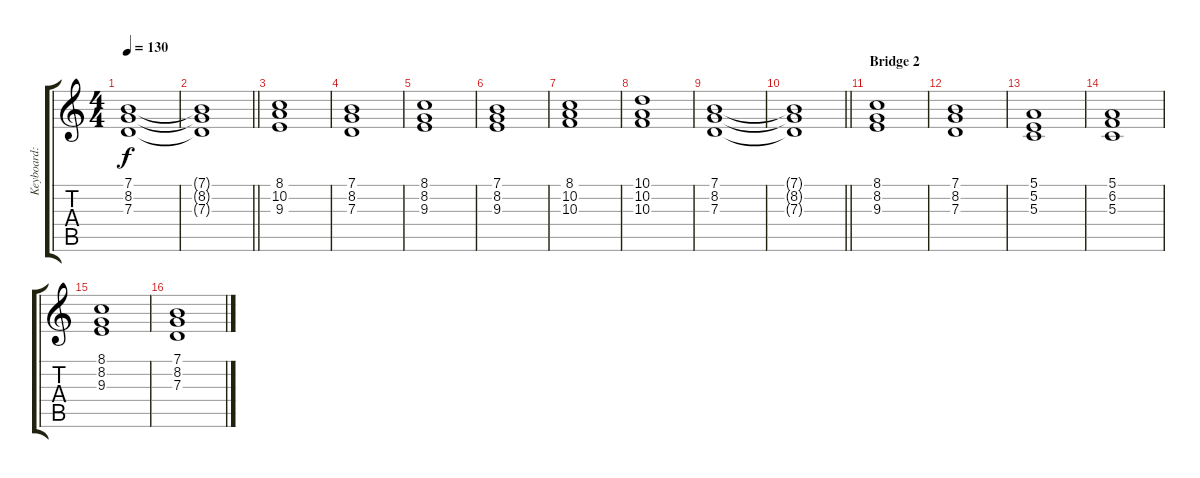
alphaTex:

\track ("Keyboard: Juha Mäenpää" "Keyboard: ") {instrument stringensemble1}
\staff {score tabs}
\tuning (E4 B3 G3 D3 A2 E2) {hide}
\ts (4 4)
\tempo 130
\clef g2
\ks aminor
(7.1 8.2 7.3).1{dy f} |
\barLineRight lightlight
(7.1{t} 8.2{t} 7.3{t}).1 |
(8.1 10.2 9.3).1 |
(7.1 8.2 7.3).1 |
(8.1 8.2 9.3).1 |
(7.1 8.2 9.3).1 |
(8.1 10.2 10.3).1 |
(10.1 10.2 10.3).1 |
(7.1 8.2 7.3).1 |
\barLineRight lightlight
(7.1{t} 8.2{t} 7.3{t}).1 |
\section ("" "Bridge 2")
(8.1 8.2 9.3).1 |
(7.1 8.2 7.3).1 |
(5.1 5.2 5.3).1 |
(5.1 6.2 5.3).1 |
(8.1 8.2 9.3).1 |
(7.1 8.2 7.3).1
